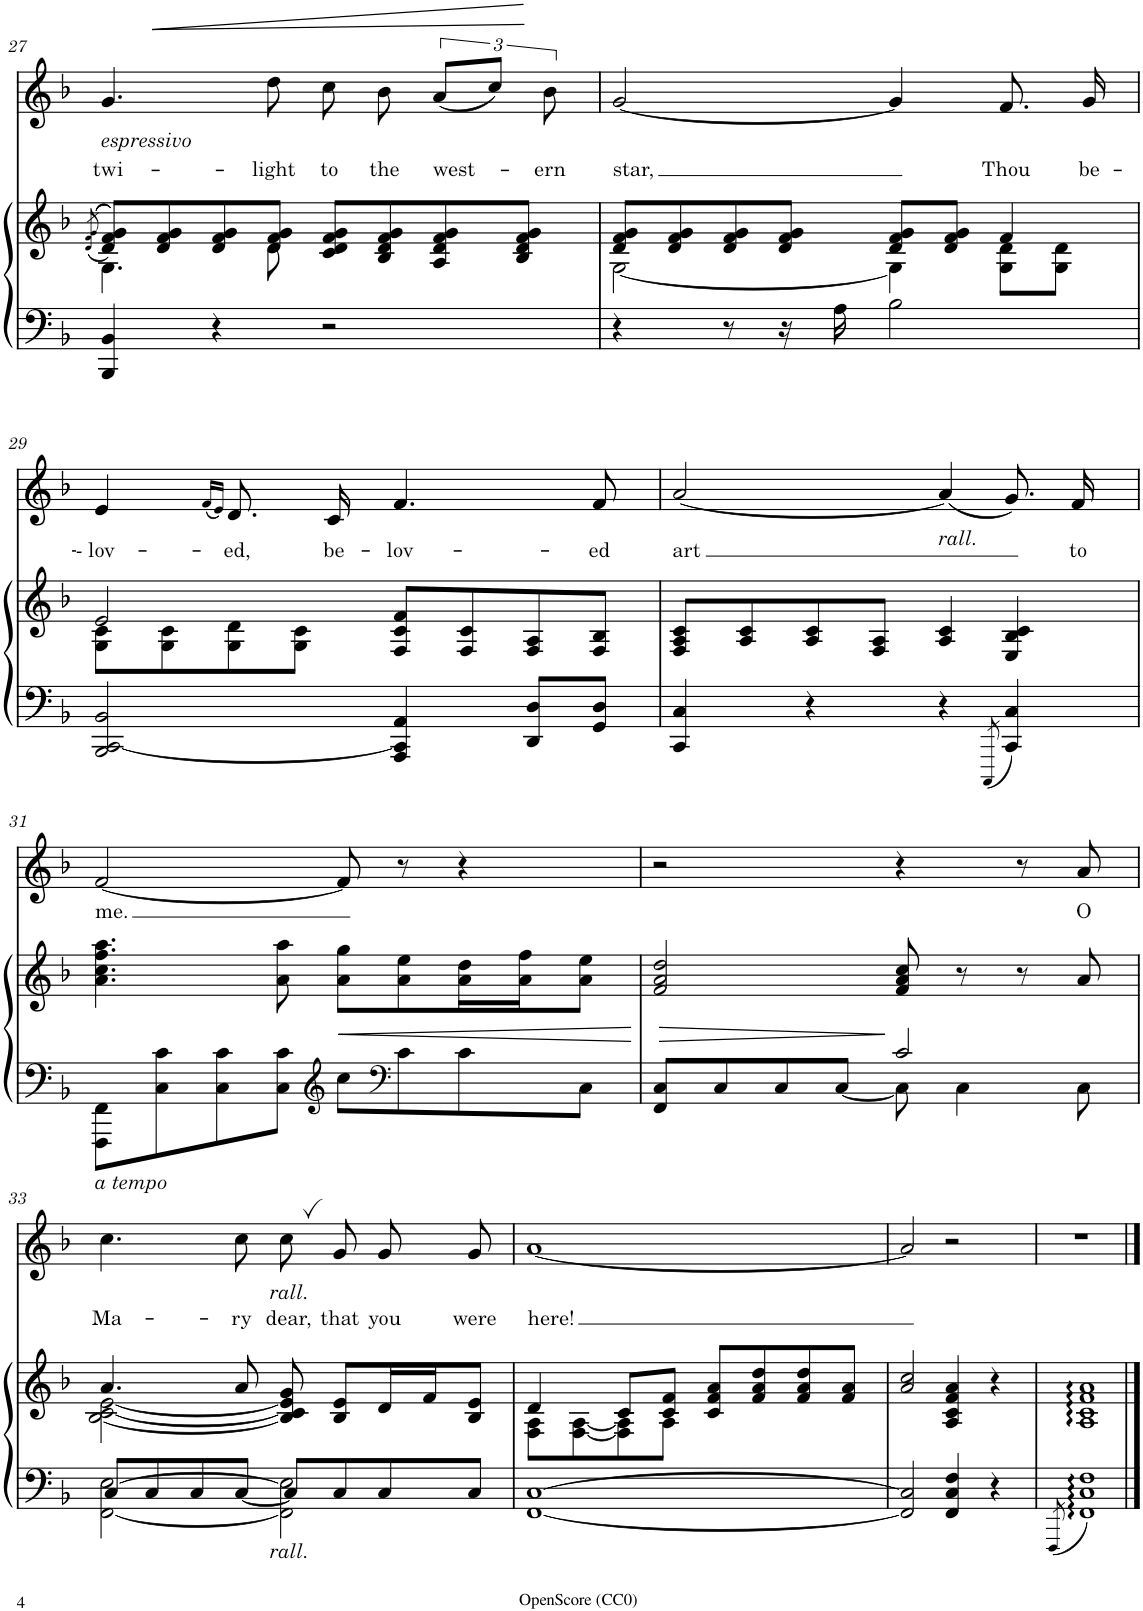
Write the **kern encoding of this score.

**kern	**kern	**dynam	**kern	**text	**dynam
*part2	*part2	*part2	*part1	*part1	*part1
*staff3	*staff2	*staff2/3	*staff1	*staff1	*staff1
*I"Piano	*	*	*I"Voice	*	*
*I'Pno	*	*	*	*	*
!!LO:PB:g=z
*clefF4	*clefG2	*	*clefG2	*	*
*k[b-]	*k[b-]	*	*k[b-]	*	*
*M4/4	*M4/4	*	*M4/4	*	*
*met(c)	*met(c)	*	*met(c)	*	*
=27	=27	=27	=27	=27	=27
.	((<(>8qd/ 8qf/ 8qg/	.	.	.	.
*	*^	*	*	*	*
!	!	!	!	!LO:TX:b:i:t=espressivo	!	!
!	!	!	!	!	!LO:LY:b	!LO:HP:b
4BBB-/ 4BB-/	8d/ 8f/ 8g/L)))	4.G\	.	4.g/	twi-	<
.	8d/ 8f/ 8g/	.	.	.	.	.
4r	8d/ 8f/ 8g/	.	.	.	.	.
!	!	!	!	!	!LO:LY:b	!
.	8d/ 8f/ 8g/J	8d\	.	8dd\	-light	.
!	!	!	!	!	!LO:LY:b	!
2r	8c/ 8d/ 8f/ 8g/L	2ryy	.	8cc\	to	.
!	!	!	!	!	!LO:LY:b	!
.	8B-/ 8d/ 8f/ 8g/	.	.	8b-\	the	.
!	!	!	!	!	!LO:LY:b	!
.	8A/ 8d/ 8f/ 8g/	.	.	(12a/L	west-	.
.	.	.	.	12cc/J)	.	.
.	8B-/ 8d/ 8f/ 8g/J	.	.	.	.	.
!	!	!	!	!	!LO:LY:b	!
.	.	.	.	12b-\	-ern	.
*	*v	*v	*	*	*	*
.	.	.	.	.	[
=28	=28	=28	=28	=28	=28
*	*^	*	*	*	*
!	!	!	!	!	!LO:LY:b	!
4r	8d/ 8f/ 8g/L	[2G\	.	[2g/	star,	.
.	8d/ 8f/ 8g/	.	.	.	.	.
8r	8d/ 8f/ 8g/	.	.	.	.	.
16r	8d/ 8f/ 8g/J	.	.	.	.	.
16A\	.	.	.	.	.	.
2B-\	8d/ 8f/ 8g/L	4G\]	.	4g/]	.	.
.	8d/ 8f/ 8g/J	.	.	.	.	.
!	!	!	!	!	!LO:LY:b	!
.	4f/	8G\ 8d\L	.	8.f/	Thou	.
.	.	8G\ 8d\J	.	.	.	.
!	!	!	!	!	!LO:LY:b	!
.	.	.	.	16g/	be-	.
!!LO:LB:g=z
=29	=29	=29	=29	=29	=29	=29
!	!	!	!	!	!LO:LY:b	!
2BBB-/ [<2CC/ 2BB-/	2e/	8G\ 8c\L	.	4e/	-- lov-	.
.	.	8G\ 8c\	.	.	.	.
.	.	.	.	(16qf/LL	.	.
.	.	.	.	16qe/JJ)	.	.
!	!	!	!	!	!LO:LY:b	!
.	.	8G\ 8d\	.	8.d/	-ed,	.
.	.	8G\ 8c\J	.	.	.	.
!	!	!	!	!	!LO:LY:b	!
.	.	.	.	16c/	be-	.
!	!	!	!	!	!LO:LY:b	!
4AAA/ 4CC/] 4AA/	8F/ 8c/ 8f/L	2ryy	.	4.f/	-lov-	.
.	8F/ 8c/	.	.	.	.	.
8DD/ 8D/L	8F/ 8A/	.	.	.	.	.
!	!	!	!	!	!LO:LY:b	!
8GG/ 8D/J	8F/ 8B-/J	.	.	8f/	-ed	.
*	*v	*v	*	*	*	*
=30	=30	=30	=30	=30	=30
!	!	!	!	!LO:LY:b	!
4CC/ 4C/	8F/ 8A/ 8c/L	.	[2a/	art	.
.	8A/ 8c/	.	.	.	.
4r	8A/ 8c/	.	.	.	.
.	8F/ 8A/J	.	.	.	.
!	!	!	!LO:TX:b:i:t=rall.	!	!
4r	4A/ 4c/	.	(4a/]	.	.
8qCCC/	.	.	.	.	.
4CC/ 4C/	4E/ 4B-/ 4c/	.	8.g/)	.	.
!	!	!	!	!LO:LY:b	!
.	.	.	16f/	to	.
!!LO:LB:g=z
=31	=31	=31	=31	=31	=31
!LO:TX:b:i:t=a tempo	!	!	!	!	!
!	!	!	!	!LO:LY:b	!
8FFF\ 8FF\L	4.a\ 4.cc\ 4.ff\ 4.aa\	.	[2f/	me.	.
8C\ 8c\	.	.	.	.	.
8C\ 8c\	.	.	.	.	.
8C\ 8c\J	8a\ 8aa\	.	.	.	.
*clefG2	*	*	*	*	*
!	!	!LO:HP:b	!	!	!
8cc\L	8a\ 8gg\L	<	8f/]	.	.
*clefF4	*	*	*	*	*
8c\	8a\ 8ee\	.	8r	.	.
8c\	16a\ 16dd\L	.	4r	.	.
.	16a\ 16ff\J	.	.	.	.
8C\J	8a\ 8ee\J	.	.	.	.
.	.	[	.	.	.
=32	=32	=32	=32	=32	=32
*^	*	*	*	*	*
!	!	!	!LO:HP:b	!	!	!
8FF/ 8C/L	2ryy	2f/ 2a/ 2dd/	>	2r	.	.
8C/	.	.	.	.	.	.
8C/	.	.	.	.	.	.
[<8C/J	.	.	.	.	.	.
8C\]	2c/	8f/ 8a/ 8cc/	.	4r	.	.
4C\	.	8r	.	.	.	.
.	.	8r	.	8r	.	.
!	!	!	!	!	!LO:LY:b	!
8C\	.	8a/	.	8a/	O	.
*v	*v	*	*	*	*	*
.	.	]	.	.	.
!!LO:LB:g=z
=33	=33	=33	=33	=33	=33
*^	*^	*	*	*	*
!	!	!	!	!	!	!LO:LY:b	!
8C/L	[2FF\ [>2E\	4.a/	[2B-\ [2c\ [2e\	.	4.cc\	Ma-	.
8C/	.	.	.	.	.	.	.
8C/	.	.	.	.	.	.	.
!	!	!	!	!	!	!LO:LY:b	!
[<8C/J	.	8a/	.	.	8cc\	-ry	.
!	!	!	!	!	!LO:TX:b:i:t=rall.	!	!
!LO:TX:b:i:t=rall.	!	!	!	!	!	!	!
!	!	!	!	!	!	!LO:LY:b	!
8C/L]	2FF\] 2E\]	8B-/] 8c/] 8e/] 8g/	2ryy	.	8cc,\	dear,	.
!	!	!	!	!	!	!LO:LY:b	!
8C/	.	8B-/ 8e/L	.	.	8g/	that	.
!	!	!	!	!	!	!LO:LY:b	!
8C/	.	16d/L	.	.	8g/	you	.
.	.	16f/J	.	.	.	.	.
!	!	!	!	!	!	!LO:LY:b	!
8C/J	.	8B-/ 8e/J	.	.	8g/	were	.
*v	*v	*	*	*	*	*	*
=34	=34	=34	=34	=34	=34	=34
!	!	!	!	!	!LO:LY:b	!
[1FF [1C	4d/	8F\ 8A\L	.	[<1a	here!	.
.	.	[8F\ [8A\	.	.	.	.
.	8c/L	8F\] 8A\]	.	.	.	.
.	8c/ 8f/J	8A\J	.	.	.	.
.	8c/ 8f/ 8a/L	2ryy	.	.	.	.
.	8f/ 8a/ 8dd/	.	.	.	.	.
.	8f/ 8a/ 8dd/	.	.	.	.	.
.	8f/ 8a/J	.	.	.	.	.
*	*v	*v	*	*	*	*
=35	=35	=35	=35	=35	=35
2FF/] 2C/]	2a/ 2cc/	.	2a/]	.	.
4FF/ 4C/ 4F/	4A/ 4c/ 4f/ 4a/	.	2r	.	.
4r	4r	.	.	.	.
=36	=36	=36	=36	=36	=36
8qFFF/	.	.	.	.	.
1FF: 1C: 1F:	1A: 1c: 1f: 1a:	.	1r	.	.
==	==	==	==	==	==
*-	*-	*-	*-	*-	*-
